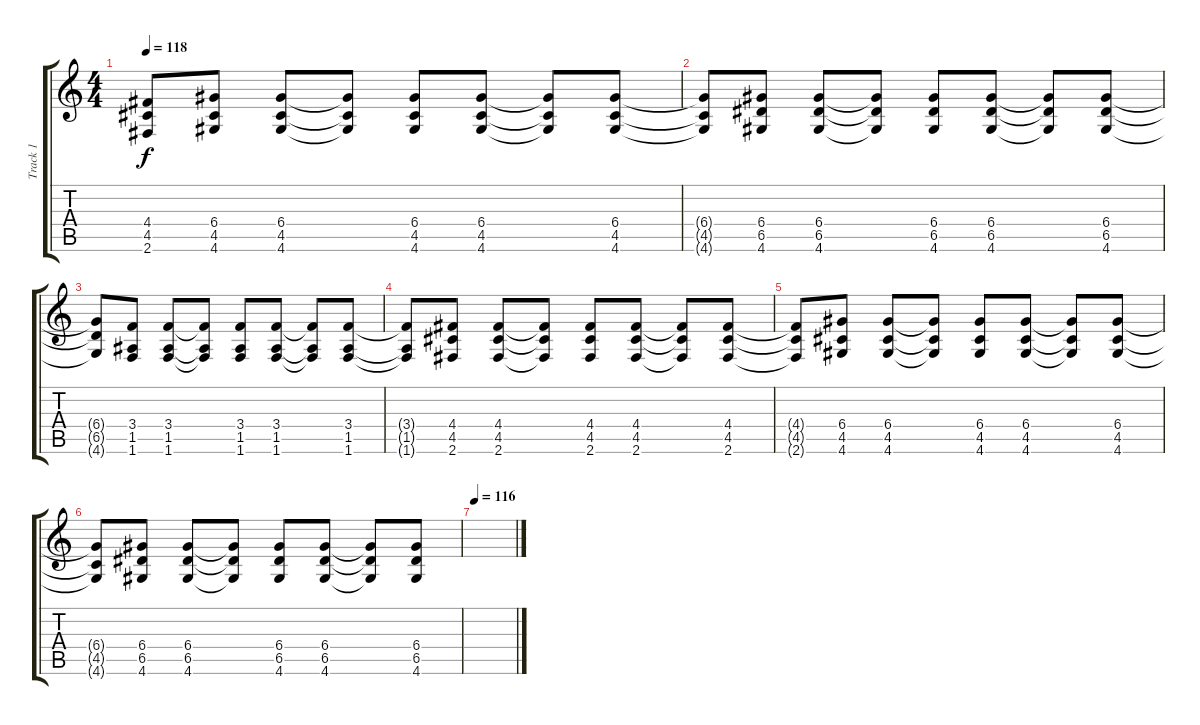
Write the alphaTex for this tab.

\track ("Track 1" "Track 1") {instrument distortionguitar}
\staff {score tabs}
\tuning (E4 B3 G3 D3 A2 E2) {hide}
\ts (4 4)
\tempo 118
\clef g2
\ks c
(4.4{t} 4.5{t} 2.6{t}).8{dy f} (6.4 4.5 4.6).8 (6.4 4.5 4.6).8 (6.4{t} 4.5{t} 4.6{t}).8 (6.4 4.5 4.6).8 (6.4 4.5 4.6).8 (6.4{t} 4.5{t} 4.6{t}).8 (6.4 4.5 4.6).8 |
(6.4{t} 4.5{t} 4.6{t}).8 (6.4 6.5 4.6).8 (6.4 6.5 4.6).8 (6.4{t} 6.5{t} 4.6{t}).8 (6.4 6.5 4.6).8 (6.4 6.5 4.6).8 (6.4{t} 6.5{t} 4.6{t}).8 (6.4 6.5 4.6).8 |
(6.4{t} 6.5{t} 4.6{t}).8 (3.4 1.5 1.6).8 (3.4 1.5 1.6).8 (3.4{t} 1.5{t} 1.6{t}).8 (3.4 1.5 1.6).8 (3.4 1.5 1.6).8 (3.4{t} 1.5{t} 1.6{t}).8 (3.4 1.5 1.6).8 |
(3.4{t} 1.5{t} 1.6{t}).8 (4.4 4.5 2.6).8 (4.4 4.5 2.6).8 (4.4{t} 4.5{t} 2.6{t}).8 (4.4 4.5 2.6).8 (4.4 4.5 2.6).8 (4.4{t} 4.5{t} 2.6{t}).8 (4.4 4.5 2.6).8 |
(4.4{t} 4.5{t} 2.6{t}).8 (6.4 4.5 4.6).8 (6.4 4.5 4.6).8 (6.4{t} 4.5{t} 4.6{t}).8 (6.4 4.5 4.6).8 (6.4 4.5 4.6).8 (6.4{t} 4.5{t} 4.6{t}).8 (6.4 4.5 4.6).8 |
(6.4{t} 4.5{t} 4.6{t}).8 (6.4 6.5 4.6).8 (6.4 6.5 4.6).8 (6.4{t} 6.5{t} 4.6{t}).8 (6.4 6.5 4.6).8 (6.4 6.5 4.6).8 (6.4{t} 6.5{t} 4.6{t}).8 (6.4 6.5 4.6).8 |
\tempo 116
